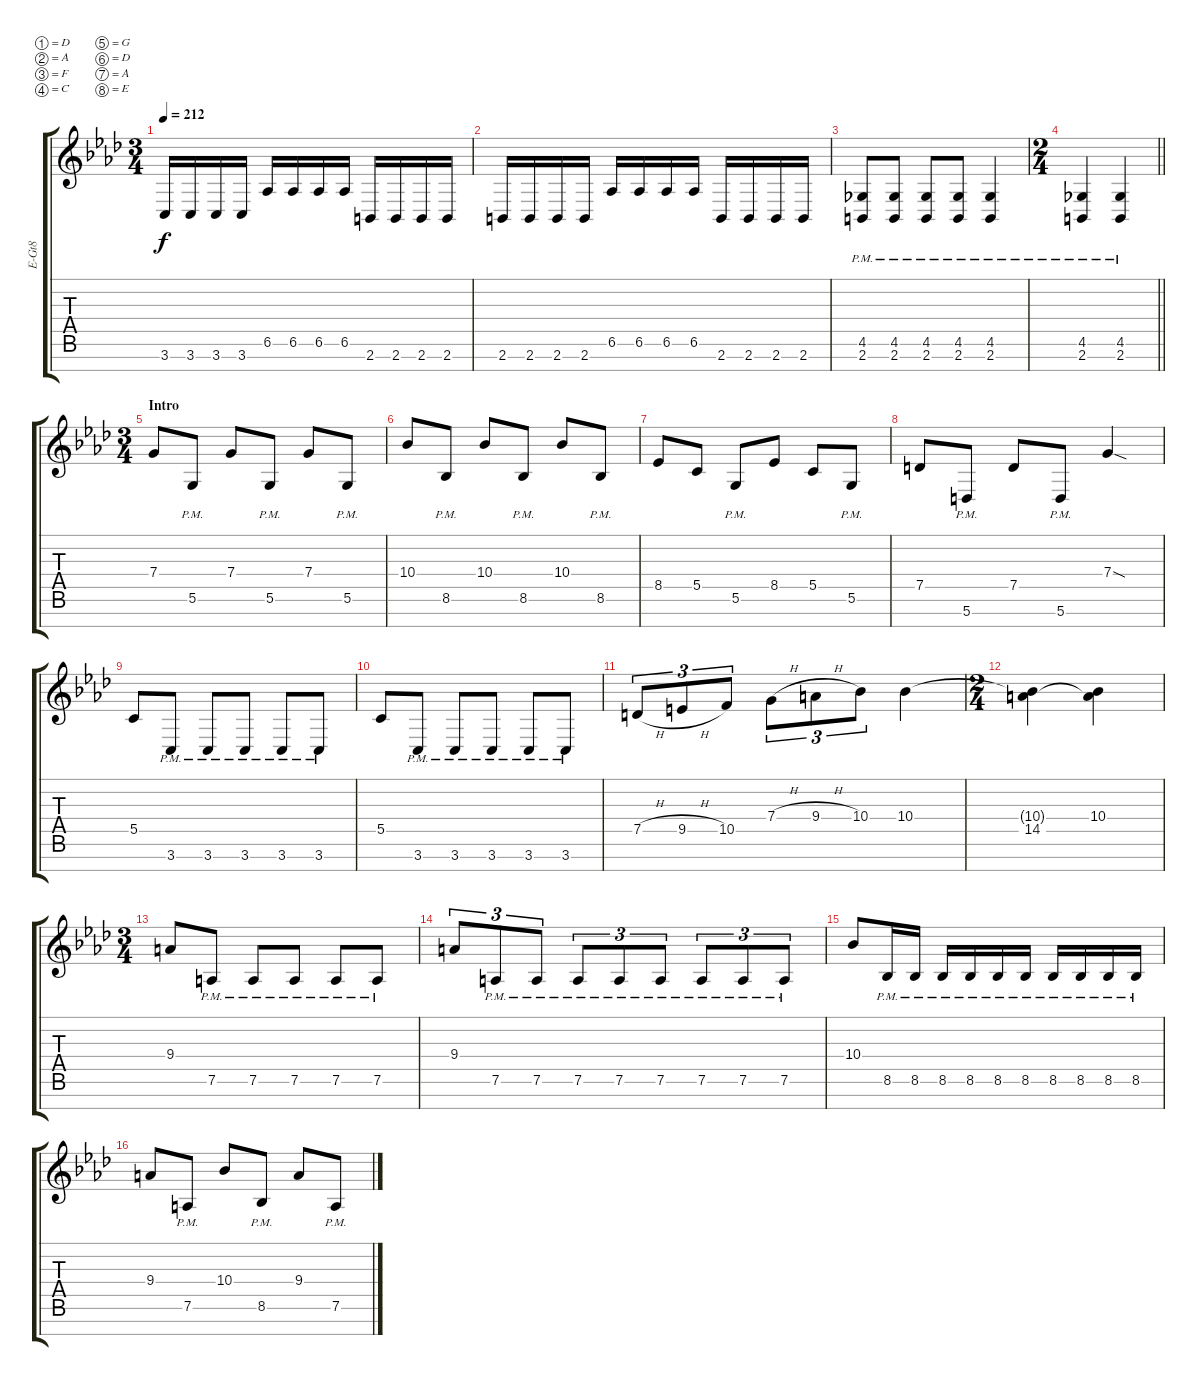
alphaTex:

\bracketExtendMode groupsimilarinstruments
\otherSystemsTrackNameOrientation horizontal
\track ("Kevin Chartré" "E-Gt8") {instrument distortionguitar}
\staff {score tabs}
\tuning (D4 A3 F3 C3 G2 D2 A1 E1)
\ts (3 4)
\tempo 212
\clef g2
\ks ab
3.7{acc forcenatural}.16{dy f beam Up} 3.7{acc forcenatural}.16{beam Up} 3.7{acc forcenatural}.16{beam Up} 3.7{acc forcenatural}.16{beam Up} 6.6{acc b}.16{beam Up} 6.6{acc b}.16{beam Up} 6.6{acc b}.16{beam Up} 6.6{acc b}.16{beam Up} 2.7{acc #}.16{beam Up} 2.7{acc #}.16{beam Up} 2.7{acc #}.16{beam Up} 2.7{acc #}.16{beam Up} |
2.7{acc #}.16{beam Up} 2.7{acc #}.16{beam Up} 2.7{acc #}.16{beam Up} 2.7{acc #}.16{beam Up} 6.6{acc b}.16{beam Up} 6.6{acc b}.16{beam Up} 6.6{acc b}.16{beam Up} 6.6{acc b}.16{beam Up} 2.7{acc #}.16{beam Up} 2.7{acc #}.16{beam Up} 2.7{acc #}.16{beam Up} 2.7{acc #}.16{beam Up} |
(4.6{pm acc b} 2.7{pm acc #}).8{beam Up} (4.6{pm acc b} 2.7{pm acc #}).8{beam Up} (4.6{pm acc b} 2.7{pm acc #}).8{beam Up} (4.6{pm acc b} 2.7{pm acc #}).8{beam Up} (4.6{pm acc b} 2.7{pm acc #}).4{beam Up} |
\ts (2 4)
\beaming (8 2 2 2 2)
\barLineRight lightlight
(4.6{pm acc b} 2.7{pm acc #}).4{beam Up} (4.6{pm acc b} 2.7{pm acc #}).4{beam Up} |
\ts (3 4)
\beaming (8 2 2 2 2)
\section ("" "Intro")
7.4{acc forcenatural}.8{beam Up} 5.6{pm acc forcenatural}.8{beam Up} 7.4{acc forcenatural}.8{beam Up} 5.6{pm acc forcenatural}.8{beam Up} 7.4{acc forcenatural}.8{beam Up} 5.6{pm acc forcenatural}.8{beam Up} |
10.4{acc forcenatural}.8{beam Up} 8.6{pm acc forcenatural}.8{beam Up} 10.4{acc forcenatural}.8{beam Up} 8.6{pm acc forcenatural}.8{beam Up} 10.4{acc forcenatural}.8{beam Up} 8.6{pm acc forcenatural}.8{beam Up} |
8.5{acc forcenatural}.8{beam Up} 5.5{acc forcenatural}.8{beam Up} 5.6{pm acc forcenatural}.8{beam Up} 8.5{acc forcenatural}.8{beam Up} 5.5{acc forcenatural}.8{beam Up} 5.6{pm acc forcenatural}.8{beam Up} |
7.5{acc forcenatural}.8{beam Up} 5.7{pm acc forcenatural}.8{beam Up} 7.5{acc forcenatural}.8{beam Up} 5.7{pm acc forcenatural}.8{beam Up} 7.4{sod acc forcenatural}.4{beam Up} |
5.5{acc forcenatural}.8{beam Up} 3.7{pm acc forcenatural}.8{beam Up} 3.7{pm acc forcenatural}.8{beam Up} 3.7{pm acc forcenatural}.8{beam Up} 3.7{pm acc forcenatural}.8{beam Up} 3.7{pm acc forcenatural}.8{beam Up} |
5.5{acc forcenatural}.8{beam Up} 3.7{pm acc forcenatural}.8{beam Up} 3.7{pm acc forcenatural}.8{beam Up} 3.7{pm acc forcenatural}.8{beam Up} 3.7{pm acc forcenatural}.8{beam Up} 3.7{pm acc forcenatural}.8{beam Up} |
7.5{h acc forcenatural}.8{tu (3 2) beam Up} 9.5{h acc #}.8{tu (3 2) beam Up} 10.5{acc forcenatural}.8{tu (3 2) beam Up} 7.4{h acc forcenatural}.8{tu (3 2) beam Down} 9.4{h acc forcenatural}.8{tu (3 2) beam Down} 10.4{acc forcenatural}.8{tu (3 2) beam Down} 10.4{acc forcenatural}.4{beam Down} |
\ts (2 4)
\beaming (8 2 2 2 2)
(10.4{t acc forcenatural} 14.5{acc forcenatural}).4{beam Down} (10.4{acc forcenatural} 14.5{t acc forcenatural}).4{beam Down} |
\ts (3 4)
\beaming (8 2 2 2 2)
9.4{acc forcenatural}.8{beam Up} 7.6{pm acc forcenatural}.8{beam Up} 7.6{pm acc forcenatural}.8{beam Up} 7.6{pm acc forcenatural}.8{beam Up} 7.6{pm acc forcenatural}.8{beam Up} 7.6{pm acc forcenatural}.8{beam Up} |
9.4{acc forcenatural}.8{tu (3 2) beam Up} 7.6{pm acc forcenatural}.8{tu (3 2) beam Up} 7.6{pm acc forcenatural}.8{tu (3 2) beam Up} 7.6{pm acc forcenatural}.8{tu (3 2) beam Up} 7.6{pm acc forcenatural}.8{tu (3 2) beam Up} 7.6{pm acc forcenatural}.8{tu (3 2) beam Up} 7.6{pm acc forcenatural}.8{tu (3 2) beam Up} 7.6{pm acc forcenatural}.8{tu (3 2) beam Up} 7.6{pm acc forcenatural}.8{tu (3 2) beam Up} |
10.4{acc forcenatural}.8{beam Up} 8.6{pm acc forcenatural}.16{beam Up} 8.6{pm acc forcenatural}.16{beam Up} 8.6{pm acc forcenatural}.16{beam Up} 8.6{pm acc forcenatural}.16{beam Up} 8.6{pm acc forcenatural}.16{beam Up} 8.6{pm acc forcenatural}.16{beam Up} 8.6{pm acc forcenatural}.16{beam Up} 8.6{pm acc forcenatural}.16{beam Up} 8.6{pm acc forcenatural}.16{beam Up} 8.6{pm acc forcenatural}.16{beam Up} |
9.4{acc forcenatural}.8{beam Up} 7.6{pm acc forcenatural}.8{beam Up} 10.4{acc forcenatural}.8{beam Up} 8.6{pm acc forcenatural}.8{beam Up} 9.4{acc forcenatural}.8{beam Up} 7.6{pm acc forcenatural}.8{beam Up}
